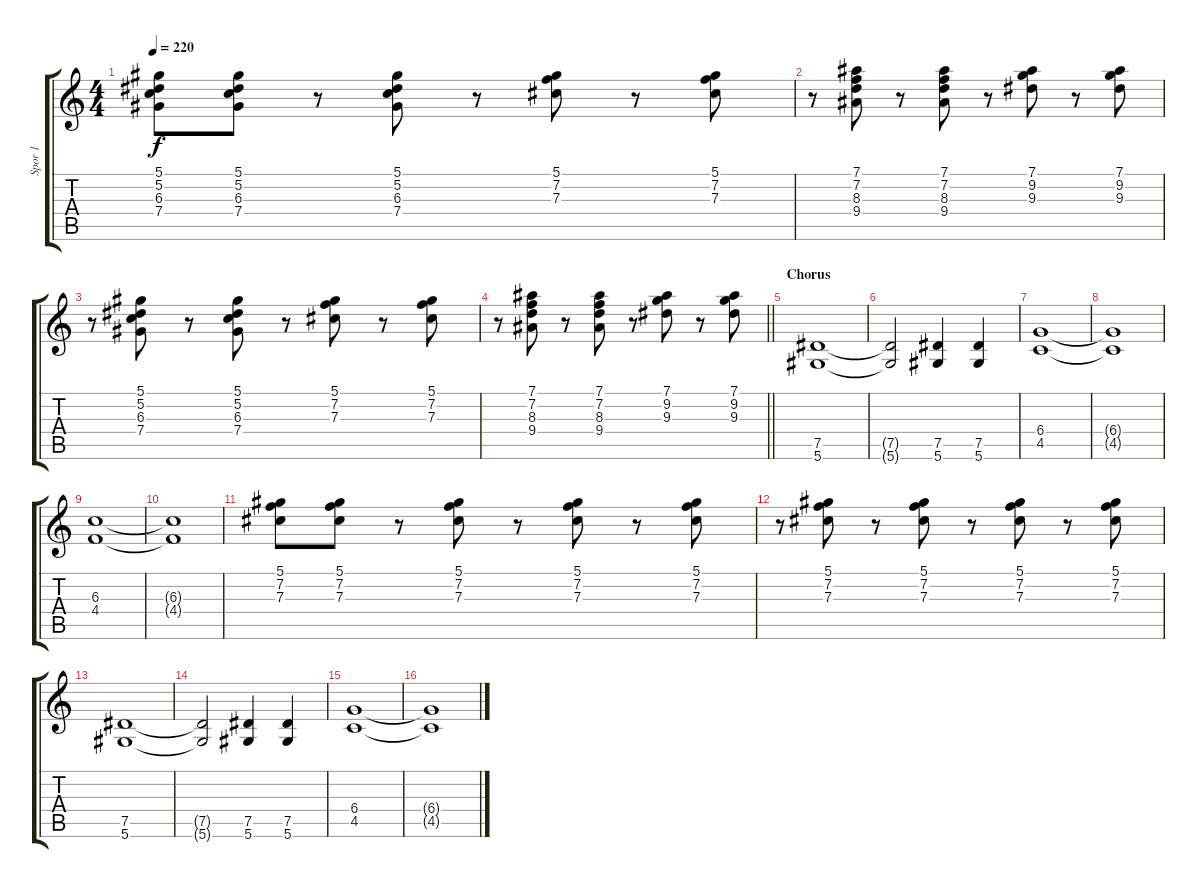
\track ("Spor 1" "Spor 1") {instrument acousticguitarsteel}
\staff {score tabs}
\tuning (Eb4 Bb3 Gb3 Db3 Ab2 Eb2) {hide}
\ts (4 4)
\tempo 220
\clef g2
\ks c
(5.1 5.2 6.3 7.4).8{dy f} (5.1 5.2 6.3 7.4).8 r.8 (5.1 5.2 6.3 7.4).8 r.8 (5.1 7.2 7.3).8 r.8 (5.1 7.2 7.3).8 |
r.8 (7.1 7.2 8.3 9.4).8 r.8 (7.1 7.2 8.3 9.4).8 r.8 (7.1 9.2 9.3).8 r.8 (7.1 9.2 9.3).8 |
r.8 (5.1 5.2 6.3 7.4).8 r.8 (5.1 5.2 6.3 7.4).8 r.8 (5.1 7.2 7.3).8 r.8 (5.1 7.2 7.3).8 |
\barLineRight lightlight
r.8 (7.1 7.2 8.3 9.4).8 r.8 (7.1 7.2 8.3 9.4).8 r.8 (7.1 9.2 9.3).8 r.8 (7.1 9.2 9.3).8 |
\section ("" "Chorus")
(7.5 5.6).1{instrument overdrivenguitar} |
(7.5{t} 5.6{t}).2 (7.5 5.6).4 (7.5 5.6).4 |
(6.4 4.5).1 |
(6.4{t} 4.5{t}).1 |
(6.3 4.4).1 |
(6.3{t} 4.4{t}).1 |
(5.1 7.2 7.3).8{volume 13} (5.1 7.2 7.3).8 r.8 (5.1 7.2 7.3).8 r.8 (5.1 7.2 7.3).8 r.8 (5.1 7.2 7.3).8 |
r.8 (5.1 7.2 7.3).8 r.8 (5.1 7.2 7.3).8 r.8 (5.1 7.2 7.3).8 r.8 (5.1 7.2 7.3).8 |
(7.5 5.6).1{instrument distortionguitar} |
(7.5{t} 5.6{t}).2 (7.5 5.6).4 (7.5 5.6).4 |
(6.4 4.5).1 |
(6.4{t} 4.5{t}).1
